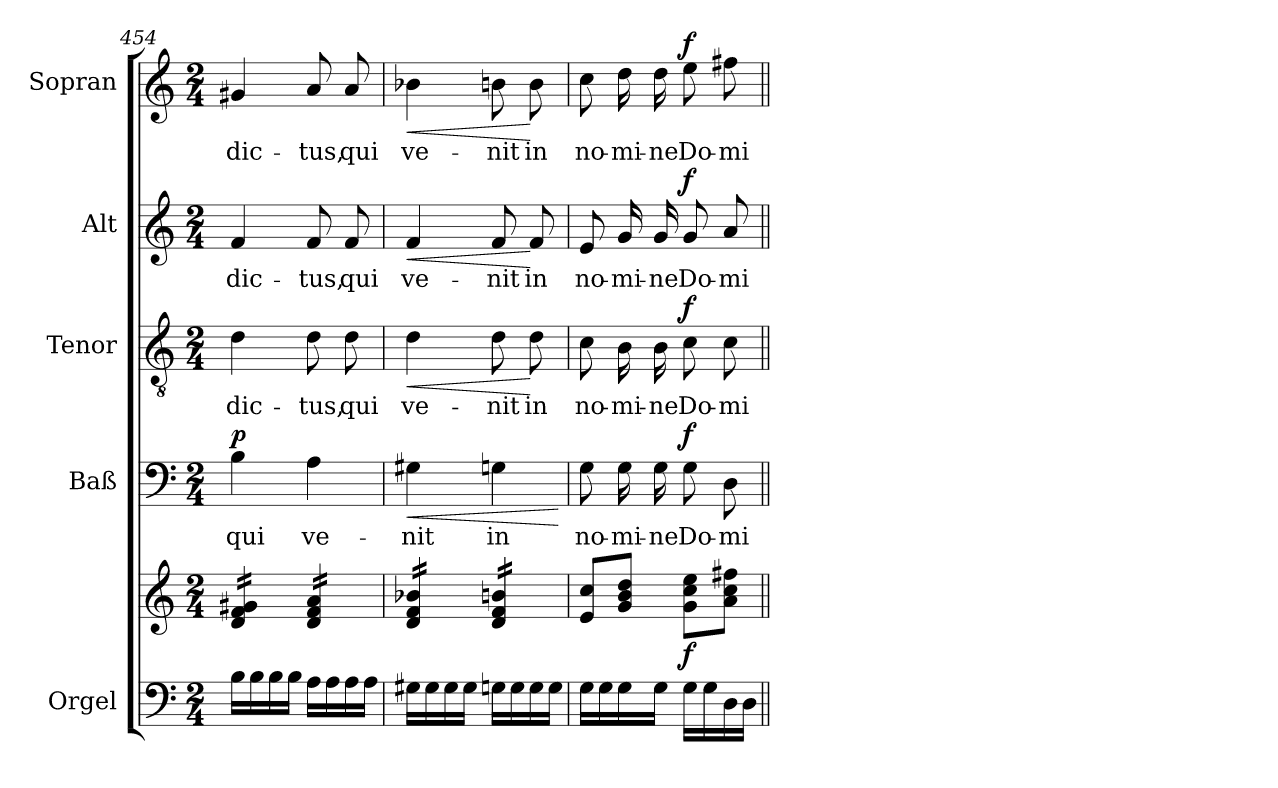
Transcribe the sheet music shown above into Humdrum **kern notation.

**kern	**kern	**dynam	**kern	**text	**dynam	**kern	**text	**dynam	**kern	**text	**dynam	**kern	**text	**dynam
*part5	*part5	*part5	*part4	*part4	*part4	*part3	*part3	*part3	*part2	*part2	*part2	*part1	*part1	*part1
*staff6	*staff5	*staff5/6	*staff4	*staff4	*staff4	*staff3	*staff3	*staff3	*staff2	*staff2	*staff2	*staff1	*staff1	*staff1
*I"Orgel	*	*	*I"Baß	*	*	*I"Tenor	*	*	*I"Alt	*	*	*I"Sopran	*	*
*clefF4	*clefG2	*	*clefF4	*	*	*clefGv2	*	*	*clefG2	*	*	*clefG2	*	*
*k[]	*k[]	*	*k[]	*	*	*k[]	*	*	*k[]	*	*	*k[]	*	*
*C:	*C:	*	*C:	*	*	*C:	*	*	*C:	*	*	*C:	*	*
*M2/4	*M2/4	*	*M2/4	*	*	*M2/4	*	*	*M2/4	*	*	*M2/4	*	*
=454	=454	=454	=454	=454	=454	=454	=454	=454	=454	=454	=454	=454	=454	=454
!	!	!	!	!LO:LY:b	!LO:DY:a	!	!LO:LY:b	!	!	!LO:LY:b	!	!	!LO:LY:b	!
*	*tremolo	*	*	*	*	*	*	*	*	*	*	*	*	*
16B\LL	16d/ 16f/ 16g#X/LL	.	4B\	qui	p	4d\	-dic-	.	4f/	-dic-	.	4g#X/	-dic-	.
16B\	16d/ 16f/ 16g#X/	.	.	.	.	.	.	.	.	.	.	.	.	.
16B\	16d/ 16f/ 16g#X/	.	.	.	.	.	.	.	.	.	.	.	.	.
16B\JJ	16d/ 16f/ 16g#X/JJ	.	.	.	.	.	.	.	.	.	.	.	.	.
!	!	!	!	!LO:LY:b	!	!	!LO:LY:b	!	!	!LO:LY:b	!	!	!LO:LY:b	!
16A\LL	16d/ 16f/ 16a/LL	.	4A\	ve-	.	8d\	-tus,	.	8f/	-tus,	.	8a/	-tus,	.
16A\	16d/ 16f/ 16a/	.	.	.	.	.	.	.	.	.	.	.	.	.
!	!	!	!	!	!	!	!LO:LY:b	!	!	!LO:LY:b	!	!	!LO:LY:b	!
16A\	16d/ 16f/ 16a/	.	.	.	.	8d\	qui	.	8f/	qui	.	8a/	qui	.
16A\JJ	16d/ 16f/ 16a/JJ	.	.	.	.	.	.	.	.	.	.	.	.	.
=455	=455	=455	=455	=455	=455	=455	=455	=455	=455	=455	=455	=455	=455	=455
!	!	!	!	!LO:LY:b	!LO:HP:b	!	!LO:LY:b	!LO:HP:b	!	!LO:LY:b	!LO:HP:b	!	!LO:LY:b	!LO:HP:b
16G#X\LL	16d/ 16f/ 16b-X/LL	.	4G#X\	-nit	<	4d\	ve-	<	4f/	ve-	<	4b-X\	ve-	<
16G#\	16d/ 16f/ 16b-X/	.	.	.	.	.	.	.	.	.	.	.	.	.
16G#\	16d/ 16f/ 16b-X/	.	.	.	.	.	.	.	.	.	.	.	.	.
16G#\JJ	16d/ 16f/ 16b-X/JJ	.	.	.	.	.	.	.	.	.	.	.	.	.
!	!	!	!	!LO:LY:b	!	!	!LO:LY:b	!	!	!LO:LY:b	!	!	!LO:LY:b	!
16Gn\LL	16d/ 16f/ 16bn/LL	.	4Gn\	in	.	8d\	-nit	.	8f/	-nit	.	8bn\	-nit	.
16G\	16d/ 16f/ 16bn/	.	.	.	.	.	.	.	.	.	.	.	.	.
!	!	!	!	!	!	!	!LO:LY:b	!	!	!LO:LY:b	!	!	!LO:LY:b	!
16G\	16d/ 16f/ 16bn/	.	.	.	.	8d\	in	[	8f/	in	[	8b\	in	[
16G\JJ	16d/ 16f/ 16bn/JJ	.	.	.	.	.	.	.	.	.	.	.	.	.
*	*Xtremolo	*	*	*	*	*	*	*	*	*	*	*	*	*
.	.	.	.	.	[	.	.	.	.	.	.	.	.	.
=456	=456	=456	=456	=456	=456	=456	=456	=456	=456	=456	=456	=456	=456	=456
!	!	!	!	!LO:LY:b	!	!	!LO:LY:b	!	!	!LO:LY:b	!	!	!LO:LY:b	!
16G\LL	8e/ 8cc/L	.	8G\	no-	.	8c\	no-	.	8e/	no-	.	8cc\	no-	.
16G\	.	.	.	.	.	.	.	.	.	.	.	.	.	.
!	!	!	!	!LO:LY:b	!	!	!LO:LY:b	!	!	!LO:LY:b	!	!	!LO:LY:b	!
16G\	8g/ 8b/ 8dd/J	.	16G\	-mi-	.	16B\	-mi-	.	16g/	-mi-	.	16dd\	-mi-	.
!	!	!	!	!LO:LY:b	!	!	!LO:LY:b	!	!	!LO:LY:b	!	!	!LO:LY:b	!
16G\JJ	.	.	16G\	-ne	.	16B\	-ne	.	16g/	-ne	.	16dd\	-ne	.
!	!	!LO:DY:b	!	!LO:LY:b	!LO:DY:a	!	!LO:LY:b	!LO:DY:a	!	!LO:LY:b	!LO:DY:a	!	!LO:LY:b	!LO:DY:a
16G\LL	8g\ 8cc\ 8ee\L	f	8G\	Do-	f	8c\	Do-	f	8g/	Do-	f	8ee\	Do-	f
16G\	.	.	.	.	.	.	.	.	.	.	.	.	.	.
!	!	!	!	!LO:LY:b	!	!	!LO:LY:b	!	!	!LO:LY:b	!	!	!LO:LY:b	!
16D\	8a\ 8cc\ 8ff#X\J	.	8D\	-mi-	.	8c\	-mi-	.	8a/	-mi-	.	8ff#X\	-mi-	.
16D\JJ	.	.	.	.	.	.	.	.	.	.	.	.	.	.
=||	=||	=||	=||	=||	=||	=||	=||	=||	=||	=||	=||	=||	=||	=||
*-	*-	*-	*-	*-	*-	*-	*-	*-	*-	*-	*-	*-	*-	*-
